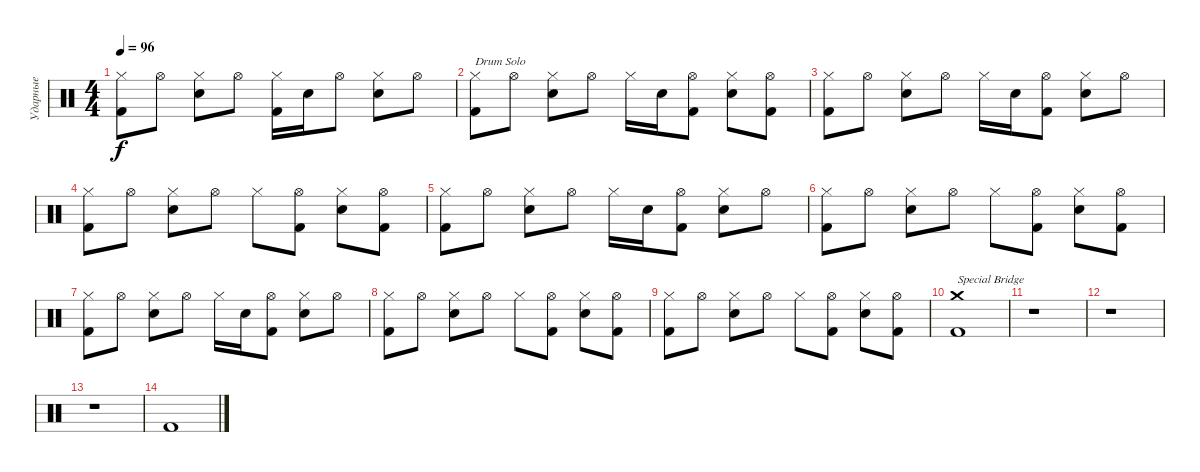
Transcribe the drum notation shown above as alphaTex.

\track ("Ударные" "Ударные") {instrument percussion}
\staff {score}
\articulation defaults
\ts (4 4)
\tempo 96
\clef neutral
\ks c
("Hi-Hat (closed)" "Kick (hit) 2").8{dy f} "Hi-Hat (open)".8 ("Hi-Hat (closed)" "Snare (hit) 2").8 "Hi-Hat (open)".8 ("Hi-Hat (closed)" "Kick (hit) 2").16 "Snare (hit) 2".16 "Hi-Hat (open)".8 ("Hi-Hat (closed)" "Snare (hit) 2").8 "Hi-Hat (open)".8 |
("Hi-Hat (closed)" "Kick (hit) 2").8{txt "Drum Solo"} "Hi-Hat (open)".8 ("Hi-Hat (closed)" "Snare (hit) 2").8 "Hi-Hat (open)".8 "Hi-Hat (closed)".16 "Snare (hit) 2".16 ("Hi-Hat (open)" "Kick (hit) 2").8 ("Hi-Hat (closed)" "Snare (hit) 2").8 ("Hi-Hat (open)" "Kick (hit) 2").8 |
("Hi-Hat (closed)" "Kick (hit) 2").8 "Hi-Hat (open)".8 ("Hi-Hat (closed)" "Snare (hit) 2").8 "Hi-Hat (open)".8 "Hi-Hat (closed)".16 "Snare (hit) 2".16 ("Hi-Hat (open)" "Kick (hit) 2").8 ("Hi-Hat (closed)" "Snare (hit) 2").8 "Hi-Hat (open)".8 |
("Hi-Hat (closed)" "Kick (hit) 2").8 "Hi-Hat (open)".8 ("Hi-Hat (closed)" "Snare (hit) 2").8 "Hi-Hat (open)".8 "Hi-Hat (closed)".8 ("Hi-Hat (open)" "Kick (hit) 2").8 ("Hi-Hat (closed)" "Snare (hit) 2").8 ("Hi-Hat (open)" "Kick (hit) 2").8 |
("Hi-Hat (closed)" "Kick (hit) 2").8 "Hi-Hat (open)".8 ("Hi-Hat (closed)" "Snare (hit) 2").8 "Hi-Hat (open)".8 "Hi-Hat (closed)".16 "Snare (hit) 2".16 ("Hi-Hat (open)" "Kick (hit) 2").8 ("Hi-Hat (closed)" "Snare (hit) 2").8 "Hi-Hat (open)".8 |
("Hi-Hat (closed)" "Kick (hit) 2").8 "Hi-Hat (open)".8 ("Hi-Hat (closed)" "Snare (hit) 2").8 "Hi-Hat (open)".8 "Hi-Hat (closed)".8 ("Hi-Hat (open)" "Kick (hit) 2").8 ("Hi-Hat (closed)" "Snare (hit) 2").8 ("Hi-Hat (open)" "Kick (hit) 2").8 |
("Hi-Hat (closed)" "Kick (hit) 2").8 "Hi-Hat (open)".8 ("Hi-Hat (closed)" "Snare (hit) 2").8 "Hi-Hat (open)".8 "Hi-Hat (closed)".16 "Snare (hit) 2".16 ("Hi-Hat (open)" "Kick (hit) 2").8 ("Hi-Hat (closed)" "Snare (hit) 2").8 "Hi-Hat (open)".8 |
("Hi-Hat (closed)" "Kick (hit) 2").8 "Hi-Hat (open)".8 ("Hi-Hat (closed)" "Snare (hit) 2").8 "Hi-Hat (open)".8 "Hi-Hat (closed)".8 ("Hi-Hat (open)" "Kick (hit) 2").8 ("Hi-Hat (closed)" "Snare (hit) 2").8 ("Hi-Hat (open)" "Kick (hit) 2").8 |
("Hi-Hat (closed)" "Kick (hit) 2").8 "Hi-Hat (open)".8 ("Hi-Hat (closed)" "Snare (hit) 2").8 "Hi-Hat (open)".8 "Hi-Hat (closed)".8 ("Hi-Hat (open)" "Kick (hit) 2").8 ("Hi-Hat (closed)" "Snare (hit) 2").8 ("Hi-Hat (open)" "Kick (hit) 2").8 |
("Crash medium (hit)" "Kick (hit) 2").1{txt "Special Bridge"} |
r.1 |
r.1 |
r.1 |
"Kick (hit) 2".1
